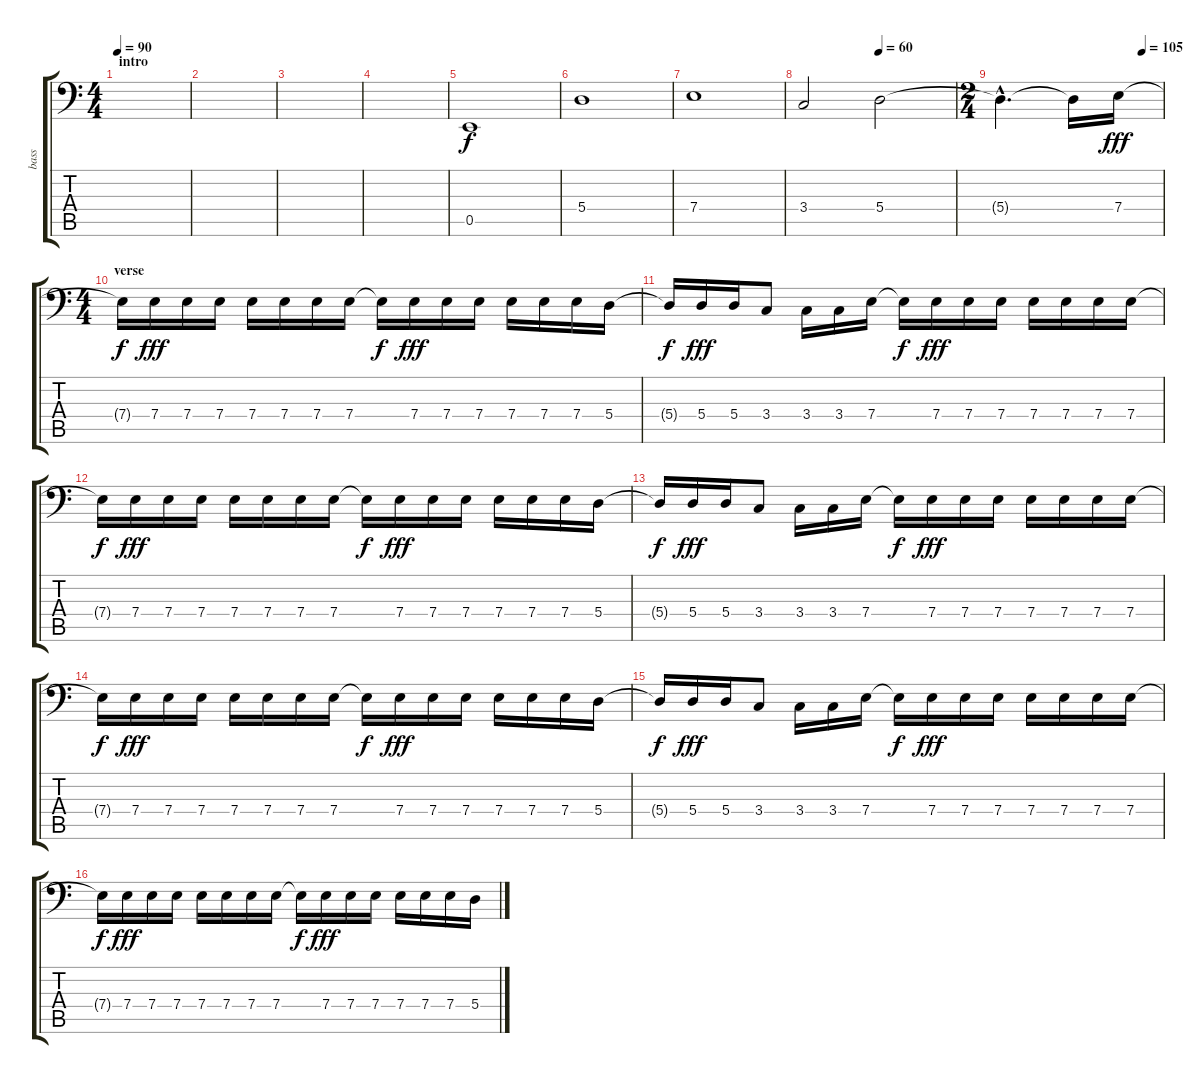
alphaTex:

\track ("bass" "bass") {instrument electricbassfinger}
\staff {score tabs}
\tuning (C3 G2 D2 A1 E1 B0) {hide}
\ts (4 4)
\section ("" "intro")
\tempo 90
\clef f4
\ks c
|
|
|
|
0.5.1 |
5.4.1 |
7.4.1 |
\tempo (60 0.5)
3.4.2 5.4.2 |
\ts (2 4)
\tempo (105 0.875)
5.4{hac t}.4{d dy f} 5.4{t}.16 7.4.16{dy fff} |
\ts (4 4)
\section ("" "verse")
7.4{t}.16{dy f} 7.4.16{dy fff} 7.4.16 7.4.16 7.4.16 7.4.16 7.4.16 7.4.16 7.4{t}.16{dy f} 7.4.16{dy fff} 7.4.16 7.4.16 7.4.16 7.4.16 7.4.16 5.4.16 |
5.4{t}.16{dy f} 5.4.16{dy fff} 5.4.16 3.4.8 3.4.16 3.4.16 7.4.16 7.4{t}.16{dy f} 7.4.16{dy fff} 7.4.16 7.4.16 7.4.16 7.4.16 7.4.16 7.4.16 |
7.4{t}.16{dy f} 7.4.16{dy fff} 7.4.16 7.4.16 7.4.16 7.4.16 7.4.16 7.4.16 7.4{t}.16{dy f} 7.4.16{dy fff} 7.4.16 7.4.16 7.4.16 7.4.16 7.4.16 5.4.16 |
5.4{t}.16{dy f} 5.4.16{dy fff} 5.4.16 3.4.8 3.4.16 3.4.16 7.4.16 7.4{t}.16{dy f} 7.4.16{dy fff} 7.4.16 7.4.16 7.4.16 7.4.16 7.4.16 7.4.16 |
7.4{t}.16{dy f} 7.4.16{dy fff} 7.4.16 7.4.16 7.4.16 7.4.16 7.4.16 7.4.16 7.4{t}.16{dy f} 7.4.16{dy fff} 7.4.16 7.4.16 7.4.16 7.4.16 7.4.16 5.4.16 |
5.4{t}.16{dy f} 5.4.16{dy fff} 5.4.16 3.4.8 3.4.16 3.4.16 7.4.16 7.4{t}.16{dy f} 7.4.16{dy fff} 7.4.16 7.4.16 7.4.16 7.4.16 7.4.16 7.4.16 |
7.4{t}.16{dy f} 7.4.16{dy fff} 7.4.16 7.4.16 7.4.16 7.4.16 7.4.16 7.4.16 7.4{t}.16{dy f} 7.4.16{dy fff} 7.4.16 7.4.16 7.4.16 7.4.16 7.4.16 5.4.16
